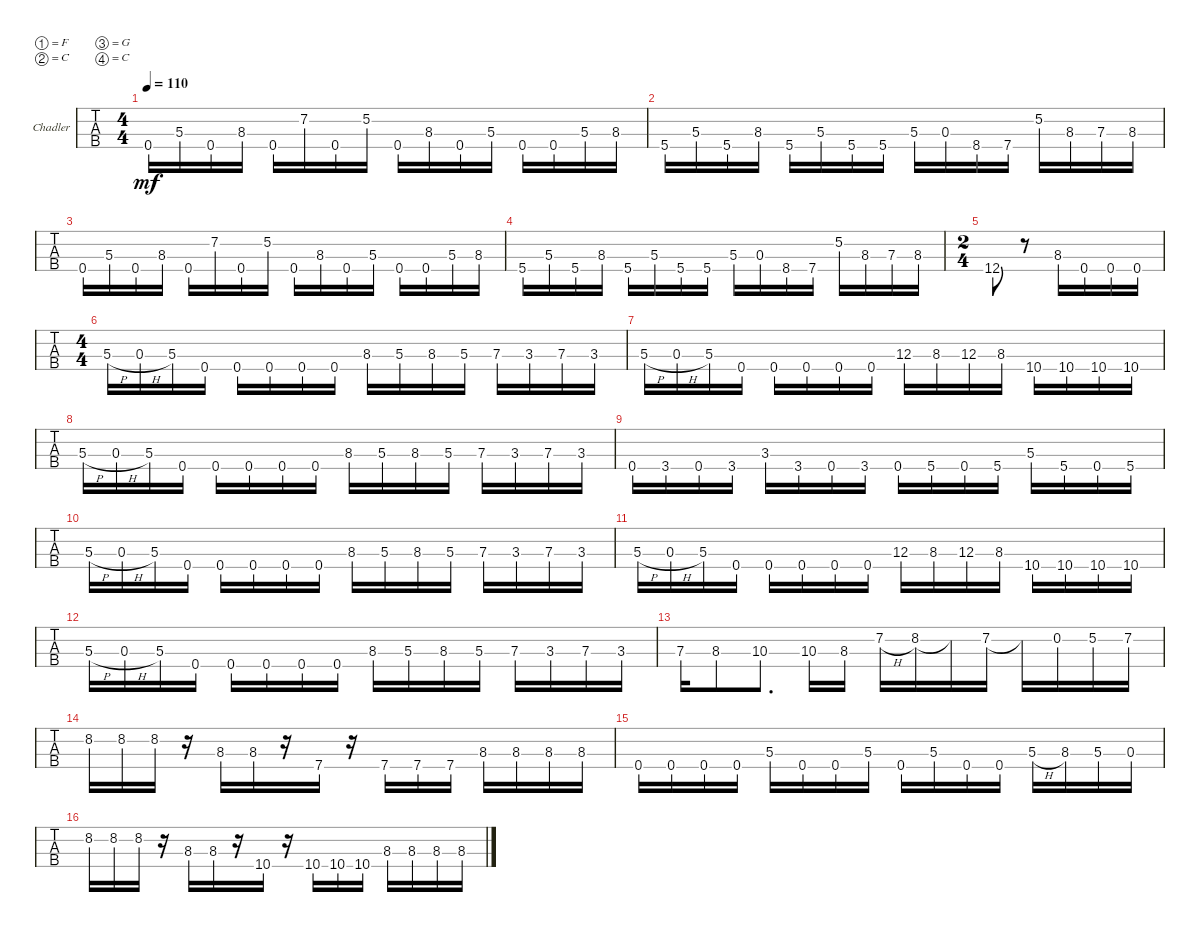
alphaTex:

\defaultSystemsLayout 4
\bracketExtendMode groupsimilarinstruments
\firstSystemTrackNameOrientation horizontal
\otherSystemsTrackNameOrientation horizontal
\track ("Chad" "Chadler") {solo instrument electricbassfinger}
\staff {tabs}
\tuning (F2 C2 G1 C1)
\ts (4 4)
\tempo 110
\clef f4
\ks c
0.4.16{dy mf instrument electricbassfinger} 5.3.16 0.4.16 8.3.16 0.4.16 7.2.16 0.4.16 5.2.16 0.4.16 8.3.16 0.4.16 5.3.16 0.4.16 0.4.16 5.3.16 8.3.16 |
5.4.16 5.3.16 5.4.16 8.3.16 5.4.16 5.3.16 5.4.16 5.4.16 5.3.16 0.3.16 8.4.16 7.4.16 5.2.16 8.3.16 7.3.16 8.3.16 |
0.4.16 5.3.16 0.4.16 8.3.16 0.4.16 7.2.16 0.4.16 5.2.16 0.4.16 8.3.16 0.4.16 5.3.16 0.4.16 0.4.16 5.3.16 8.3.16 |
5.4.16 5.3.16 5.4.16 8.3.16 5.4.16 5.3.16 5.4.16 5.4.16 5.3.16 0.3.16 8.4.16 7.4.16 5.2.16 8.3.16 7.3.16 8.3.16 |
\ts (2 4)
12.4.8 r.8 8.3.16 0.4.16 0.4.16 0.4.16 |
\ts (4 4)
5.3{h}.16 0.3{h}.16 5.3.16 0.4.16 0.4.16 0.4.16 0.4.16 0.4.16 8.3.16 5.3.16 8.3.16 5.3.16 7.3.16 3.3.16 7.3.16 3.3.16 |
5.3{h}.16 0.3{h}.16 5.3.16 0.4.16 0.4.16 0.4.16 0.4.16 0.4.16 12.3.16 8.3.16 12.3.16 8.3.16 10.4.16 10.4.16 10.4.16 10.4.16 |
5.3{h}.16 0.3{h}.16 5.3.16 0.4.16 0.4.16 0.4.16 0.4.16 0.4.16 8.3.16 5.3.16 8.3.16 5.3.16 7.3.16 3.3.16 7.3.16 3.3.16 |
0.4.16 3.4.16 0.4.16 3.4.16 3.3.16 3.4.16 0.4.16 3.4.16 0.4.16 5.4.16 0.4.16 5.4.16 5.3.16 5.4.16 0.4.16 5.4.16 |
5.3{h}.16 0.3{h}.16 5.3.16 0.4.16 0.4.16 0.4.16 0.4.16 0.4.16 8.3.16 5.3.16 8.3.16 5.3.16 7.3.16 3.3.16 7.3.16 3.3.16 |
5.3{h}.16 0.3{h}.16 5.3.16 0.4.16 0.4.16 0.4.16 0.4.16 0.4.16 12.3.16 8.3.16 12.3.16 8.3.16 10.4.16 10.4.16 10.4.16 10.4.16 |
5.3{h}.16 0.3{h}.16 5.3.16 0.4.16 0.4.16 0.4.16 0.4.16 0.4.16 8.3.16 5.3.16 8.3.16 5.3.16 7.3.16 3.3.16 7.3.16 3.3.16 |
7.3.16 8.3.8 10.3.8{d} 10.3.16 8.3.16 7.2{h}.16 8.2.16 8.2{t}.16 7.2.16 7.2{t}.16 0.2.16 5.2.16 7.2.16 |
8.2.16 8.2.16 8.2.16 r.16 8.3.16 8.3.16 r.16 7.4.16 r.16 7.4.16 7.4.16 7.4.16 8.3.16 8.3.16 8.3.16 8.3.16 |
\scale
0.34702 0.4.16 0.4.16 0.4.16 0.4.16 5.3.16 0.4.16 0.4.16 5.3.16 0.4.16 5.3.16 0.4.16 0.4.16 5.3{h}.16 8.3.16 5.3.16 0.3.16 |
\scale
0.345123 8.2.16 8.2.16 8.2.16 r.16 8.3.16 8.3.16 r.16 10.4.16 r.16 10.4.16 10.4.16 10.4.16 8.3.16 8.3.16 8.3.16 8.3.16
